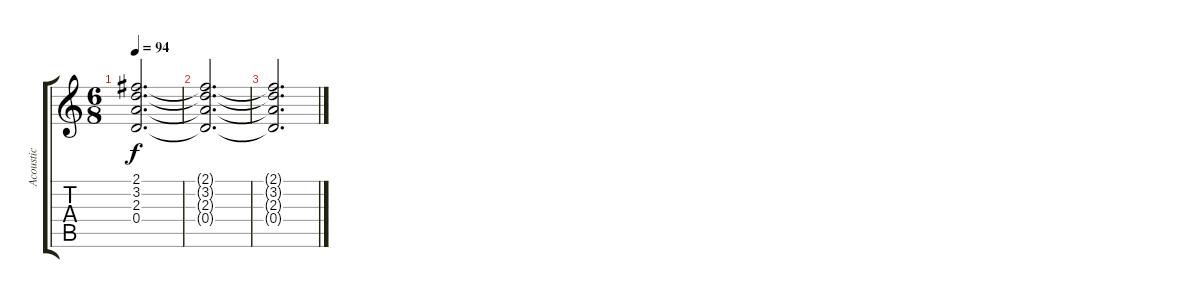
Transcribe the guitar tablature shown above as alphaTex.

\track ("Acoustic" "Acoustic") {instrument acousticguitarsteel}
\staff {score tabs}
\tuning (E4 B3 G3 D3 A2 E2) {hide}
\ts (6 8)
\tempo 94
\clef g2
\ks c
(2.1{t} 3.2{t} 2.3{t} 0.4{t}).2{d dy f} |
(2.1{t} 3.2{t} 2.3{t} 0.4{t}).2{d} |
(2.1{t} 3.2{t} 2.3{t} 0.4{t}).2{d}
